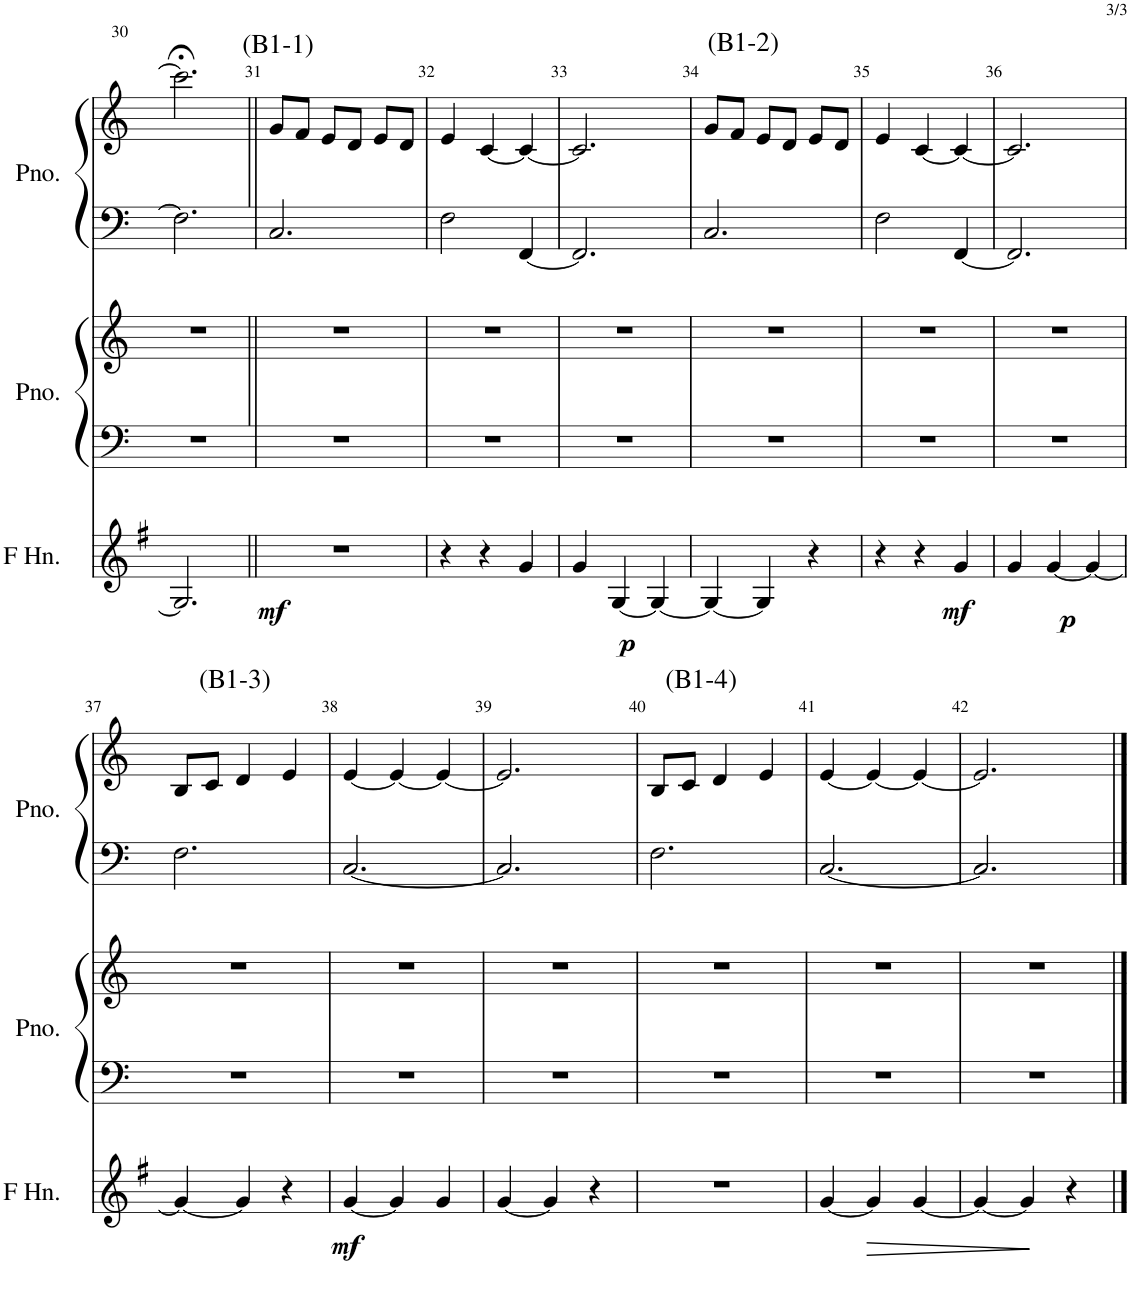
**kern	**dynam	**kern	**kern	**kern	**kern
*part3	*part3	*part2	*part2	*part1	*part1
*staff5	*staff5	*staff4	*staff3	*staff2	*staff1
*I"F ホルン	*	*I"ピアノ	*	*I"ピアノ	*
!!LO:PB:g=z
*clefG2	*	*clefF4	*clefG2	*clefF4	*clefG2
*Trd4c7	*	*	*	*	*
*k[f#]	*	*k[]	*k[]	*k[]	*k[]
*M3/4	*	*M3/4	*M3/4	*M3/4	*M3/4
=30	=30	=30	=30	=30	=30
2.G/]	.	2.r	2.r	2.F\]	2.ccc;<\]
=31||	=31||	=31||	=31||	=31||	=31||
!	!	!	!	!	!LO:TX:a:t=(B1-1)
!	!LO:DY:b	!	!	!	!
2.r	mf	2.r	2.r	2.C/	8g/L
.	.	.	.	.	8f/J
.	.	.	.	.	8e/L
.	.	.	.	.	8d/J
.	.	.	.	.	8e/L
.	.	.	.	.	8d/J
=32	=32	=32	=32	=32	=32
4r	.	2.r	2.r	2F\	4e/
4r	.	.	.	.	[4c/
4g/	.	.	.	[4FF/	4c/_
=33	=33	=33	=33	=33	=33
4g/	.	2.r	2.r	2.FF/]	2.c/]
!	!LO:DY:b	!	!	!	!
[4G/	p	.	.	.	.
4G/_	.	.	.	.	.
=34	=34	=34	=34	=34	=34
!	!	!	!	!	!LO:TX:a:t=(B1-2)
4G/_	.	2.r	2.r	2.C/	8g/L
.	.	.	.	.	8f/J
4G/]	.	.	.	.	8e/L
.	.	.	.	.	8d/J
4r	.	.	.	.	8e/L
.	.	.	.	.	8d/J
=35	=35	=35	=35	=35	=35
4r	.	2.r	2.r	2F\	4e/
4r	.	.	.	.	[4c/
!	!LO:DY:b	!	!	!	!
4g/	mf	.	.	[4FF/	4c/_
=36	=36	=36	=36	=36	=36
4g/	.	2.r	2.r	2.FF/]	2.c/]
!	!LO:DY:b	!	!	!	!
[4g/	p	.	.	.	.
4g/_	.	.	.	.	.
!!LO:LB:g=z
=37	=37	=37	=37	=37	=37
!	!	!	!	!	!LO:TX:a:t=(B1-3)
4g/_	.	2.r	2.r	2.F\	8B/L
.	.	.	.	.	8c/J
4g/]	.	.	.	.	4d/
4r	.	.	.	.	4e/
=38	=38	=38	=38	=38	=38
!	!LO:DY:b	!	!	!	!
[4g/	mf	2.r	2.r	[2.C/	[4e/
4g/]	.	.	.	.	4e/_
4g/	.	.	.	.	4e/_
=39	=39	=39	=39	=39	=39
[4g/	.	2.r	2.r	2.C/]	2.e/]
4g/]	.	.	.	.	.
4r	.	.	.	.	.
=40	=40	=40	=40	=40	=40
!	!	!	!	!	!LO:TX:a:t=(B1-4)
2.r	.	2.r	2.r	2.F\	8B/L
.	.	.	.	.	8c/J
.	.	.	.	.	4d/
.	.	.	.	.	4e/
=41	=41	=41	=41	=41	=41
[4g/	.	2.r	2.r	[2.C/	[4e/
!	!LO:HP:b	!	!	!	!
4g/]	>	.	.	.	4e/_
[4g/	.	.	.	.	4e/_
.	]	.	.	.	.
=42	=42	=42	=42	=42	=42
4g/_	.	2.r	2.r	2.C/]	2.e/]
4g/]	.	.	.	.	.
4r	.	.	.	.	.
==	==	==	==	==	==
*-	*-	*-	*-	*-	*-
